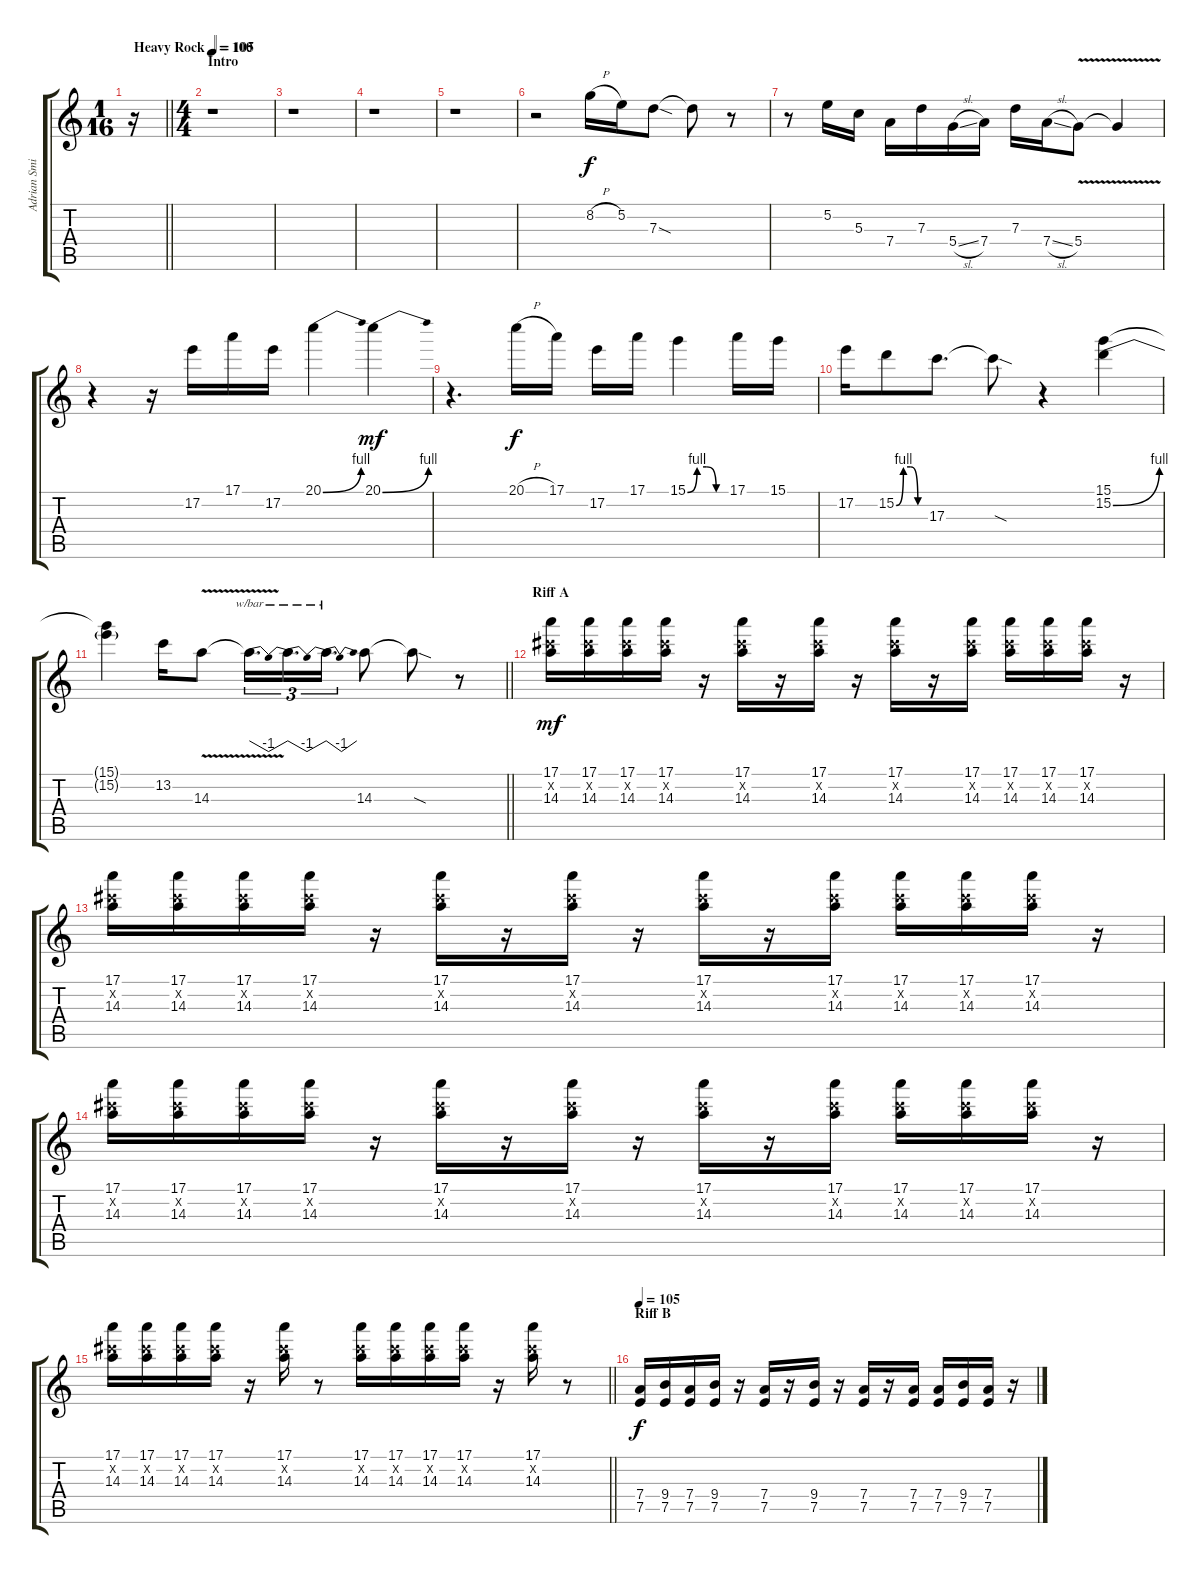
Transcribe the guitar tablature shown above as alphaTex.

\track ("Adrian Smith" "Adrian Smi") {instrument overdrivenguitar}
\staff {score tabs}
\tuning (E4 B3 G3 D3 A2 E2) {hide}
\ts (1 16)
\tempo (105 "Heavy Rock")
\clef g2
\barLineRight lightlight
\ks c
r.16{dy f instrument overdrivenguitar} |
\ts (4 4)
\section ("" "Intro")
\tempo 100
r.1 |
r.1 |
r.1 |
r.1 |
r.2{volume 16} 8.2{h}.16 5.2.16 7.3{sod}.8 7.3{t}.8 r.8 |
r.8 5.2.16 5.3.16 7.4.16 7.3.16 5.4{sl}.16 7.4.16 7.3.16 7.4{sl}.16 5.4{v}.8 5.4{t}.4 |
r.4 r.16 17.2.16 17.1.16 17.2.16 20.1{be (bend 0 0 60 4)}.4 20.1{be (bend 0 0 60 4)}.4{dy mf} |
r.4{d} 20.1{h}.16{dy f} 17.1.16 17.2.16 17.1.16 15.1{be (custom 0 0 15 4 30 4 45 0 60 0)}.4 17.1.16 15.1.16 |
17.2.16 15.2{be (custom 0 0 15 4 30 4 45 0 60 0)}.8 17.3.8{d} 17.3{sod t}.8 r.4 (15.1 15.2{be (bend 0 0 60 4)}).4 |
\barLineRight lightlight
(15.1{t} 15.2{t}).4 13.2.16 14.3{v}.8 14.3{t}.16{d tu (3 2) tbe (dip default 0 0 30 -4 60 0)} 14.3{t}.16{d tu (3 2) tbe (dip default 0 0 30 -4 60 0)} 14.3{t}.16{d tu (3 2) tbe (dip default 0 0 30 -4 60 0)} 14.3.8 14.3{sod t}.8 r.8 |
\section ("" "Riff A")
(17.1 14.2{x} 14.3).16{dy mf volume 11} (17.1 14.2{x} 14.3).16 (17.1 14.2{x} 14.3).16 (17.1 14.2{x} 14.3).16 r.16 (17.1 14.2{x} 14.3).16 r.16 (17.1 14.2{x} 14.3).16 r.16 (17.1 14.2{x} 14.3).16 r.16 (17.1 14.2{x} 14.3).16 (17.1 14.2{x} 14.3).16 (17.1 14.2{x} 14.3).16 (17.1 14.2{x} 14.3).16 r.16 |
(17.1 14.2{x} 14.3).16 (17.1 14.2{x} 14.3).16 (17.1 14.2{x} 14.3).16 (17.1 14.2{x} 14.3).16 r.16 (17.1 14.2{x} 14.3).16 r.16 (17.1 14.2{x} 14.3).16 r.16 (17.1 14.2{x} 14.3).16 r.16 (17.1 14.2{x} 14.3).16 (17.1 14.2{x} 14.3).16 (17.1 14.2{x} 14.3).16 (17.1 14.2{x} 14.3).16 r.16 |
(17.1 14.2{x} 14.3).16 (17.1 14.2{x} 14.3).16 (17.1 14.2{x} 14.3).16 (17.1 14.2{x} 14.3).16 r.16 (17.1 14.2{x} 14.3).16 r.16 (17.1 14.2{x} 14.3).16 r.16 (17.1 14.2{x} 14.3).16 r.16 (17.1 14.2{x} 14.3).16 (17.1 14.2{x} 14.3).16 (17.1 14.2{x} 14.3).16 (17.1 14.2{x} 14.3).16 r.16 |
\barLineRight lightlight
(17.1 14.2{x} 14.3).16 (17.1 14.2{x} 14.3).16 (17.1 14.2{x} 14.3).16 (17.1 14.2{x} 14.3).16 r.16 (17.1 14.2{x} 14.3).16 r.8 (17.1 14.2{x} 14.3).16 (17.1 14.2{x} 14.3).16 (17.1 14.2{x} 14.3).16 (17.1 14.2{x} 14.3).16 r.16 (17.1 14.2{x} 14.3).16 r.8 |
\section ("" "Riff B")
\tempo 105
(7.4 7.5).16{dy f} (9.4 7.5).16 (7.4 7.5).16 (9.4 7.5).16 r.16 (7.4 7.5).16 r.16 (9.4 7.5).16 r.16 (7.4 7.5).16 r.16 (7.4 7.5).16 (7.4 7.5).16 (9.4 7.5).16 (7.4 7.5).16 r.16
